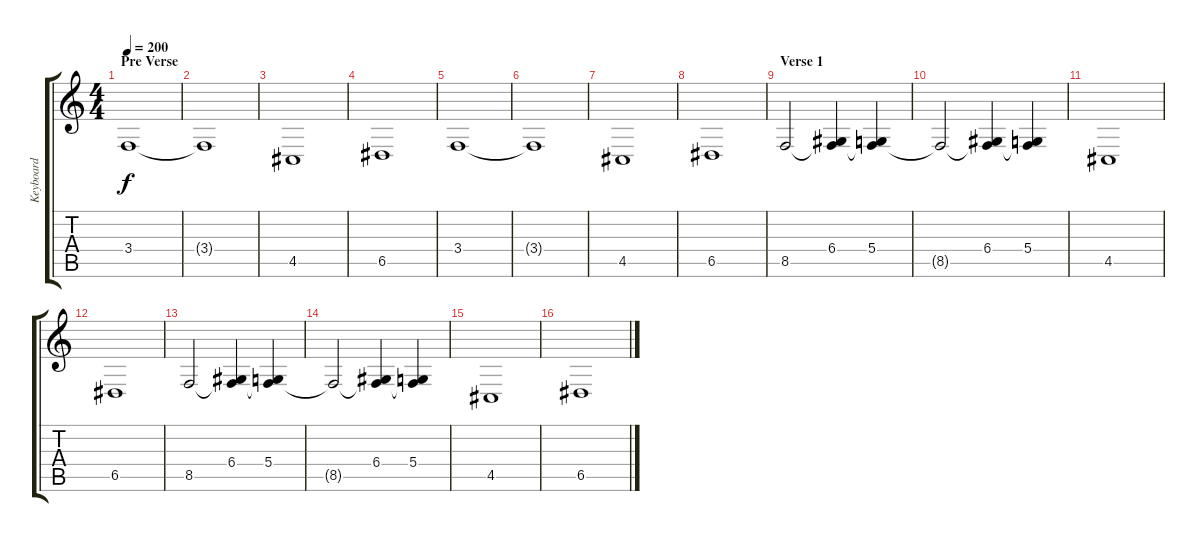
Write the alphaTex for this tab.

\track ("Keyboard" "Keyboard") {instrument stringensemble2}
\staff {score tabs}
\tuning (E4 B3 G3 D3 A2 E2) {hide}
\ts (4 4)
\section ("" "Pre Verse")
\tempo 200
\clef g2
\ks c
3.4.1{dy f} |
3.4{t}.1 |
4.5.1 |
6.5.1 |
3.4.1 |
3.4{t}.1 |
4.5.1 |
6.5.1 |
\section ("" "Verse 1")
8.5.2 (6.4 8.5{t}).4 (5.4 8.5{t}).4 |
8.5{t}.2 (6.4 8.5{t}).4 (5.4 8.5{t}).4 |
4.5.1 |
6.5.1 |
8.5.2 (6.4 8.5{t}).4 (5.4 8.5{t}).4 |
8.5{t}.2 (6.4 8.5{t}).4 (5.4 8.5{t}).4 |
4.5.1 |
6.5.1
